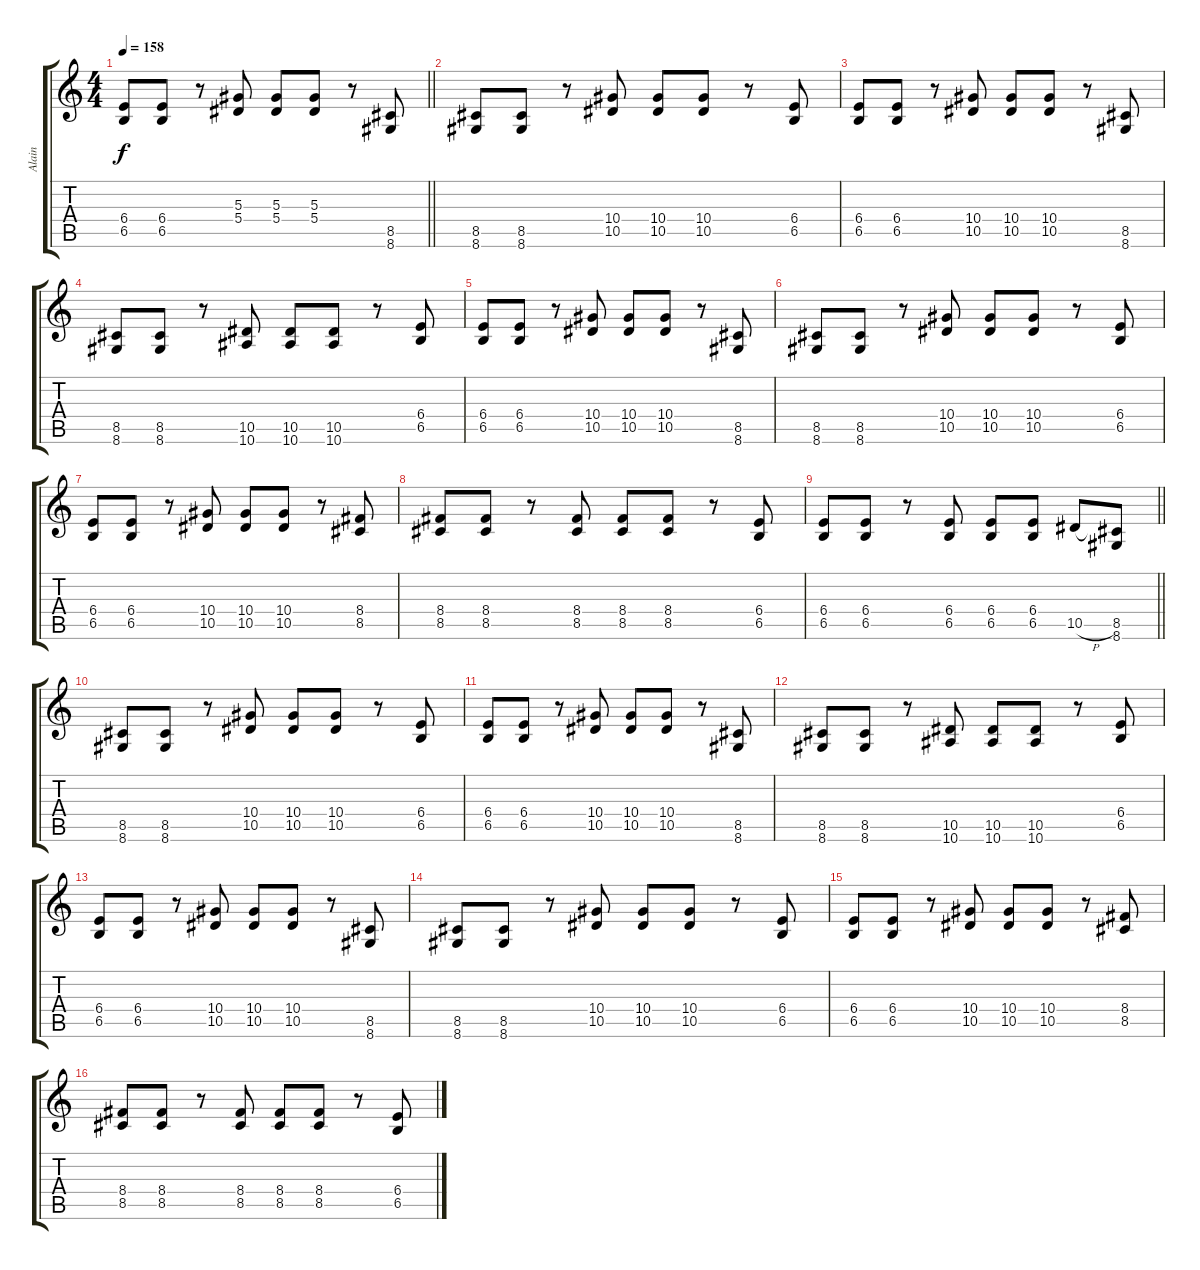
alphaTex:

\track ("Alain" "Alain") {instrument electricguitarjazz}
\staff {score tabs}
\tuning (C4 G3 Eb3 Bb2 F2 C2) {hide}
\ts (4 4)
\tempo 158
\clef g2
\barLineRight lightlight
\ks c
(6.4 6.5).8{dy f} (6.4 6.5).8 r.8 (5.3 5.4).8 (5.3 5.4).8 (5.3 5.4).8 r.8 (8.5 8.6).8 |
(8.5 8.6).8 (8.5 8.6).8 r.8 (10.4 10.5).8 (10.4 10.5).8 (10.4 10.5).8 r.8 (6.4 6.5).8 |
(6.4 6.5).8 (6.4 6.5).8 r.8 (10.4 10.5).8 (10.4 10.5).8 (10.4 10.5).8 r.8 (8.5 8.6).8 |
(8.5 8.6).8 (8.5 8.6).8 r.8 (10.5 10.6).8 (10.5 10.6).8 (10.5 10.6).8 r.8 (6.4 6.5).8 |
(6.4 6.5).8 (6.4 6.5).8 r.8 (10.4 10.5).8 (10.4 10.5).8 (10.4 10.5).8 r.8 (8.5 8.6).8 |
(8.5 8.6).8 (8.5 8.6).8 r.8 (10.4 10.5).8 (10.4 10.5).8 (10.4 10.5).8 r.8 (6.4 6.5).8 |
(6.4 6.5).8 (6.4 6.5).8 r.8 (10.4 10.5).8 (10.4 10.5).8 (10.4 10.5).8 r.8 (8.4 8.5).8 |
(8.4 8.5).8 (8.4 8.5).8 r.8 (8.4 8.5).8 (8.4 8.5).8 (8.4 8.5).8 r.8 (6.4 6.5).8 |
\barLineRight lightlight
(6.4 6.5).8 (6.4 6.5).8 r.8 (6.4 6.5).8 (6.4 6.5).8 (6.4 6.5).8 10.5{h}.8 (8.5 8.6).8 |
(8.5 8.6).8 (8.5 8.6).8 r.8 (10.4 10.5).8 (10.4 10.5).8 (10.4 10.5).8 r.8 (6.4 6.5).8 |
(6.4 6.5).8 (6.4 6.5).8 r.8 (10.4 10.5).8 (10.4 10.5).8 (10.4 10.5).8 r.8 (8.5 8.6).8 |
(8.5 8.6).8 (8.5 8.6).8 r.8 (10.5 10.6).8 (10.5 10.6).8 (10.5 10.6).8 r.8 (6.4 6.5).8 |
(6.4 6.5).8 (6.4 6.5).8 r.8 (10.4 10.5).8 (10.4 10.5).8 (10.4 10.5).8 r.8 (8.5 8.6).8 |
(8.5 8.6).8 (8.5 8.6).8 r.8 (10.4 10.5).8 (10.4 10.5).8 (10.4 10.5).8 r.8 (6.4 6.5).8 |
(6.4 6.5).8 (6.4 6.5).8 r.8 (10.4 10.5).8 (10.4 10.5).8 (10.4 10.5).8 r.8 (8.4 8.5).8 |
(8.4 8.5).8 (8.4 8.5).8 r.8 (8.4 8.5).8 (8.4 8.5).8 (8.4 8.5).8 r.8 (6.4 6.5).8
